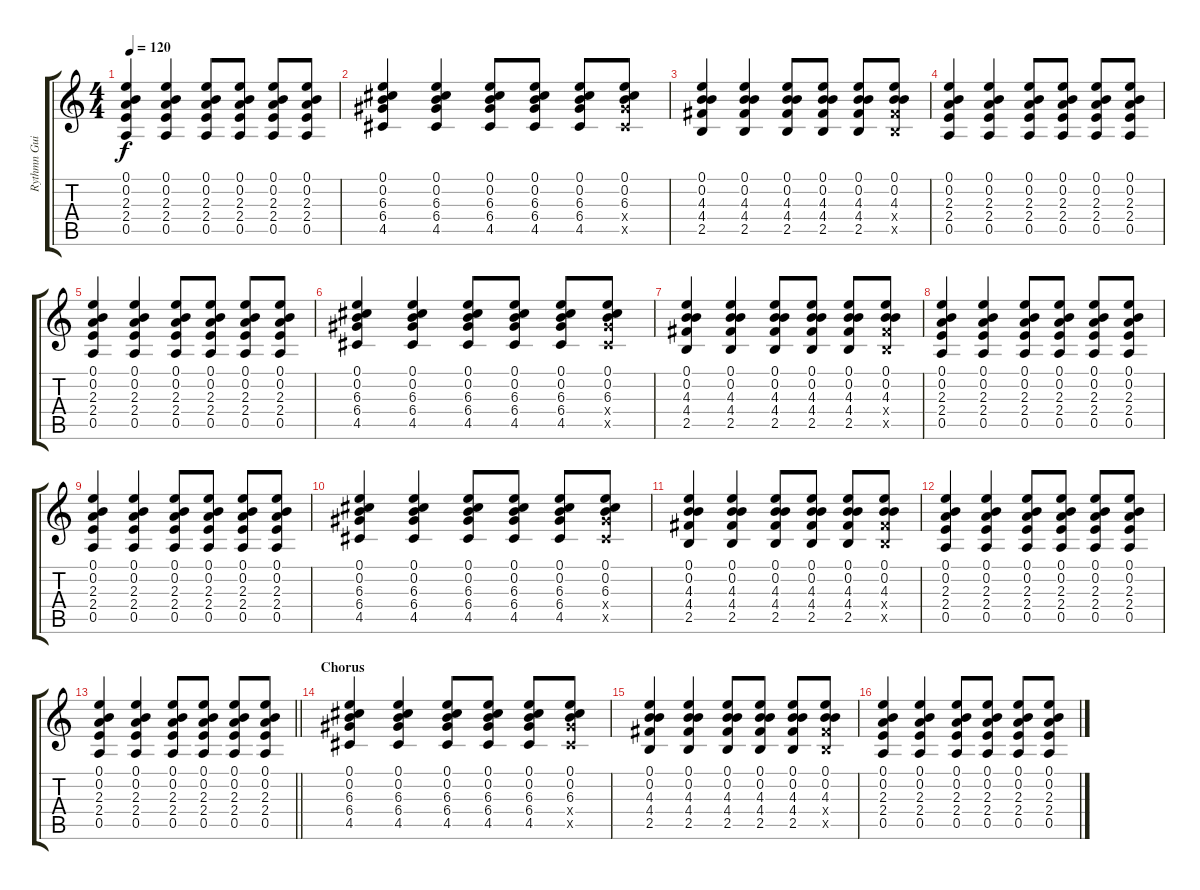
\track ("Rythmn Guitar" "Rythmn Gui") {instrument acousticguitarsteel}
\staff {score tabs}
\tuning (E4 B3 G3 D3 A2 E2) {hide}
\ts (4 4)
\tempo 120
\clef g2
\ks c
(0.1 0.2 2.3 2.4 0.5).4{dy f} (0.1 0.2 2.3 2.4 0.5).4 (0.1 0.2 2.3 2.4 0.5).8 (0.1 0.2 2.3 2.4 0.5).8 (0.1 0.2 2.3 2.4 0.5).8 (0.1 0.2 2.3 2.4 0.5).8 |
(0.1 0.2 6.3 6.4 4.5).4 (0.1 0.2 6.3 6.4 4.5).4 (0.1 0.2 6.3 6.4 4.5).8 (0.1 0.2 6.3 6.4 4.5).8 (0.1 0.2 6.3 6.4 4.5).8 (0.1 0.2 6.3 6.4{x} 4.5{x}).8 |
(0.1 0.2 4.3 4.4 2.5).4 (0.1 0.2 4.3 4.4 2.5).4 (0.1 0.2 4.3 4.4 2.5).8 (0.1 0.2 4.3 4.4 2.5).8 (0.1 0.2 4.3 4.4 2.5).8 (0.1 0.2 4.3 4.4{x} 2.5{x}).8 |
(0.1 0.2 2.3 2.4 0.5).4 (0.1 0.2 2.3 2.4 0.5).4 (0.1 0.2 2.3 2.4 0.5).8 (0.1 0.2 2.3 2.4 0.5).8 (0.1 0.2 2.3 2.4 0.5).8 (0.1 0.2 2.3 2.4 0.5).8 |
(0.1 0.2 2.3 2.4 0.5).4 (0.1 0.2 2.3 2.4 0.5).4 (0.1 0.2 2.3 2.4 0.5).8 (0.1 0.2 2.3 2.4 0.5).8 (0.1 0.2 2.3 2.4 0.5).8 (0.1 0.2 2.3 2.4 0.5).8 |
(0.1 0.2 6.3 6.4 4.5).4 (0.1 0.2 6.3 6.4 4.5).4 (0.1 0.2 6.3 6.4 4.5).8 (0.1 0.2 6.3 6.4 4.5).8 (0.1 0.2 6.3 6.4 4.5).8 (0.1 0.2 6.3 6.4{x} 4.5{x}).8 |
(0.1 0.2 4.3 4.4 2.5).4 (0.1 0.2 4.3 4.4 2.5).4 (0.1 0.2 4.3 4.4 2.5).8 (0.1 0.2 4.3 4.4 2.5).8 (0.1 0.2 4.3 4.4 2.5).8 (0.1 0.2 4.3 4.4{x} 2.5{x}).8 |
(0.1 0.2 2.3 2.4 0.5).4 (0.1 0.2 2.3 2.4 0.5).4 (0.1 0.2 2.3 2.4 0.5).8 (0.1 0.2 2.3 2.4 0.5).8 (0.1 0.2 2.3 2.4 0.5).8 (0.1 0.2 2.3 2.4 0.5).8 |
(0.1 0.2 2.3 2.4 0.5).4 (0.1 0.2 2.3 2.4 0.5).4 (0.1 0.2 2.3 2.4 0.5).8 (0.1 0.2 2.3 2.4 0.5).8 (0.1 0.2 2.3 2.4 0.5).8 (0.1 0.2 2.3 2.4 0.5).8 |
(0.1 0.2 6.3 6.4 4.5).4 (0.1 0.2 6.3 6.4 4.5).4 (0.1 0.2 6.3 6.4 4.5).8 (0.1 0.2 6.3 6.4 4.5).8 (0.1 0.2 6.3 6.4 4.5).8 (0.1 0.2 6.3 6.4{x} 4.5{x}).8 |
(0.1 0.2 4.3 4.4 2.5).4 (0.1 0.2 4.3 4.4 2.5).4 (0.1 0.2 4.3 4.4 2.5).8 (0.1 0.2 4.3 4.4 2.5).8 (0.1 0.2 4.3 4.4 2.5).8 (0.1 0.2 4.3 4.4{x} 2.5{x}).8 |
(0.1 0.2 2.3 2.4 0.5).4 (0.1 0.2 2.3 2.4 0.5).4 (0.1 0.2 2.3 2.4 0.5).8 (0.1 0.2 2.3 2.4 0.5).8 (0.1 0.2 2.3 2.4 0.5).8 (0.1 0.2 2.3 2.4 0.5).8 |
\barLineRight lightlight
(0.1 0.2 2.3 2.4 0.5).4 (0.1 0.2 2.3 2.4 0.5).4 (0.1 0.2 2.3 2.4 0.5).8 (0.1 0.2 2.3 2.4 0.5).8 (0.1 0.2 2.3 2.4 0.5).8 (0.1 0.2 2.3 2.4 0.5).8 |
\section ("" "Chorus")
(0.1 0.2 6.3 6.4 4.5).4 (0.1 0.2 6.3 6.4 4.5).4 (0.1 0.2 6.3 6.4 4.5).8 (0.1 0.2 6.3 6.4 4.5).8 (0.1 0.2 6.3 6.4 4.5).8 (0.1 0.2 6.3 6.4{x} 4.5{x}).8 |
(0.1 0.2 4.3 4.4 2.5).4 (0.1 0.2 4.3 4.4 2.5).4 (0.1 0.2 4.3 4.4 2.5).8 (0.1 0.2 4.3 4.4 2.5).8 (0.1 0.2 4.3 4.4 2.5).8 (0.1 0.2 4.3 4.4{x} 2.5{x}).8 |
(0.1 0.2 2.3 2.4 0.5).4 (0.1 0.2 2.3 2.4 0.5).4 (0.1 0.2 2.3 2.4 0.5).8 (0.1 0.2 2.3 2.4 0.5).8 (0.1 0.2 2.3 2.4 0.5).8 (0.1 0.2 2.3 2.4 0.5).8
